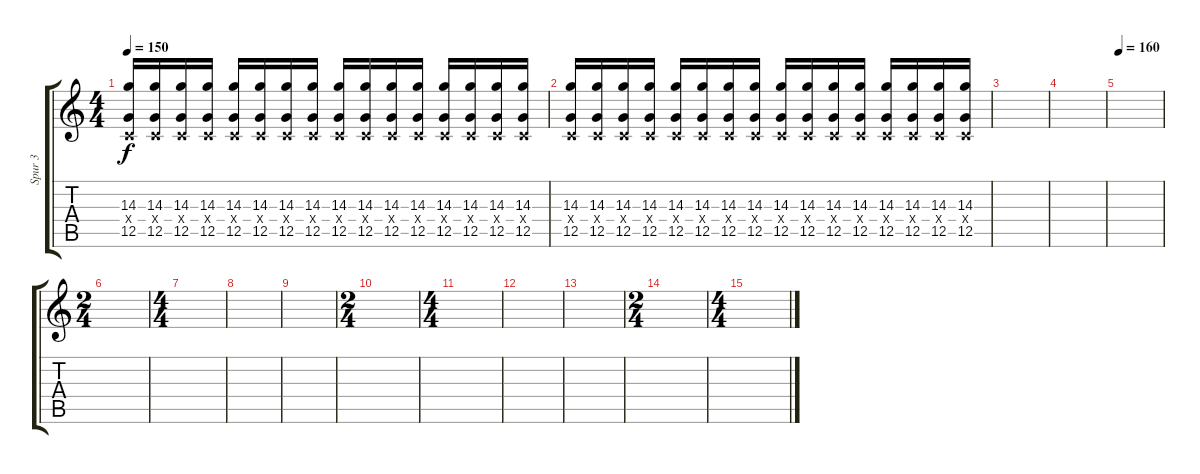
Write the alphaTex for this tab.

\track ("Spur 3" "Spur 3") {instrument distortionguitar}
\staff {score tabs}
\tuning (D4 A3 F3 C3 G2 C2) {hide}
\ts (4 4)
\tempo 150
\clef g2
\ks c
(14.3 0.4{x} 12.5).16{dy f} (14.3 0.4{x} 12.5).16 (14.3 0.4{x} 12.5).16 (14.3 0.4{x} 12.5).16 (14.3 0.4{x} 12.5).16 (14.3 0.4{x} 12.5).16 (14.3 0.4{x} 12.5).16 (14.3 0.4{x} 12.5).16 (14.3 0.4{x} 12.5).16 (14.3 0.4{x} 12.5).16 (14.3 0.4{x} 12.5).16 (14.3 0.4{x} 12.5).16 (14.3 0.4{x} 12.5).16 (14.3 0.4{x} 12.5).16 (14.3 0.4{x} 12.5).16 (14.3 0.4{x} 12.5).16 |
(14.3 0.4{x} 12.5).16 (14.3 0.4{x} 12.5).16 (14.3 0.4{x} 12.5).16 (14.3 0.4{x} 12.5).16 (14.3 0.4{x} 12.5).16 (14.3 0.4{x} 12.5).16 (14.3 0.4{x} 12.5).16 (14.3 0.4{x} 12.5).16 (14.3 0.4{x} 12.5).16{volume 0} (14.3 0.4{x} 12.5).16 (14.3 0.4{x} 12.5).16 (14.3 0.4{x} 12.5).16 (14.3 0.4{x} 12.5).16 (14.3 0.4{x} 12.5).16 (14.3 0.4{x} 12.5).16 (14.3 0.4{x} 12.5).16 |
|
|
\tempo 160
|
\ts (2 4)
|
\ts (4 4)
|
|
|
\ts (2 4)
|
\ts (4 4)
|
|
|
\ts (2 4)
|
\ts (4 4)
